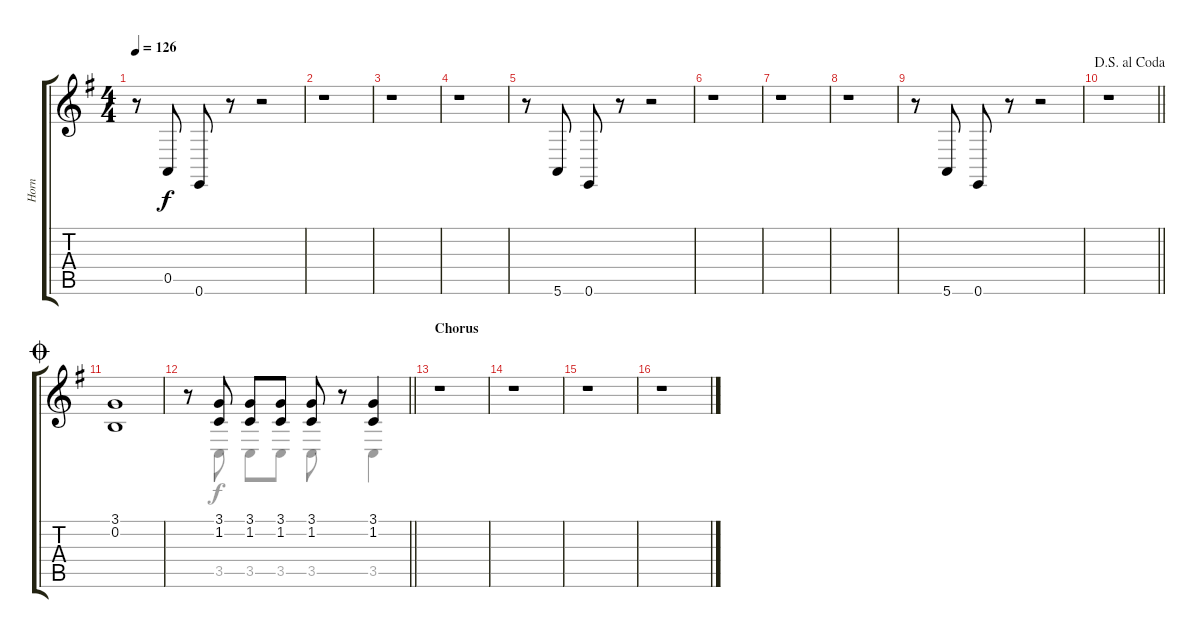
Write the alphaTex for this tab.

\track ("Horn" "Horn") {instrument trumpet}
\staff {score tabs}
\tuning (E4 B3 G3 D3 A2 E2) {hide}
\voice
\ts (4 4)
\tempo 126
\clef g2
\ks g
r.8{dy f} 0.5.8 0.6.8 r.8 r.2 |
r.1 |
r.1 |
r.1 |
r.8 5.6.8 0.6.8 r.8 r.2 |
r.1 |
r.1 |
r.1 |
r.8 5.6.8 0.6.8 r.8 r.2 |
\jump dalsegnoalcoda
\barLineRight lightlight
r.1 |
\jump coda
(3.1 0.2).1 |
\barLineRight lightlight
r.8 (3.1 1.2).8 (3.1 1.2).8 (3.1 1.2).8 (3.1 1.2).8 r.8 (3.1 1.2).4 |
\section ("" "Chorus")
r.1 |
r.1 |
r.1 |
r.1
\voice
\clef g2
\ottava regular
\simile none
\ks g
|
|
|
|
|
|
|
|
|
\barLineRight lightlight
|
|
\barLineRight lightlight
r.8 3.5.8 3.5.8 3.5.8 3.5.8 r.8 3.5.4 |
|
|
|
